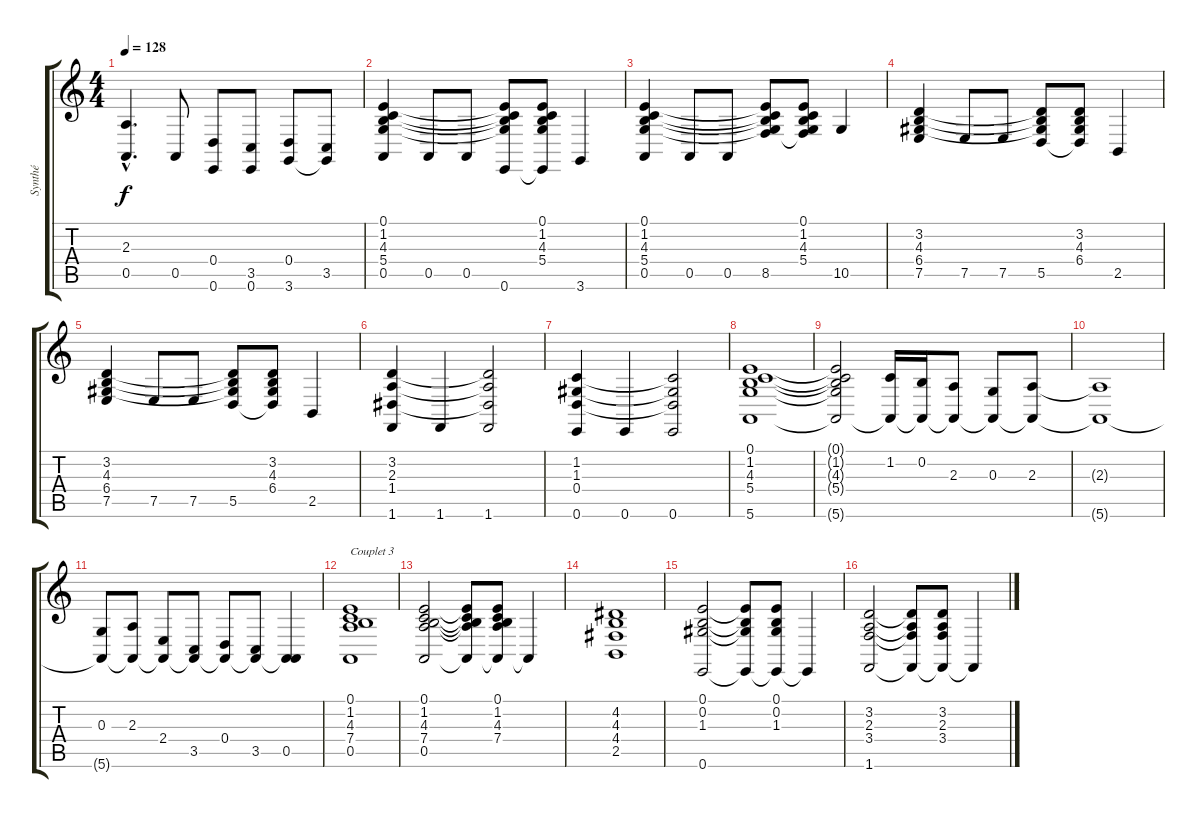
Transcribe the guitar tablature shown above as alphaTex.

\track ("Synthé" "Synthé") {instrument electricpiano2}
\staff {score tabs}
\tuning (E4 B3 G3 D3 A2 E2) {hide}
\ts (4 4)
\tempo 128
\clef g2
\ks c
(2.3{hac} 0.5{hac}).4{d dy f} 0.5.8 (0.4 0.6).8 (3.5 0.6).8 (0.4 3.6).8 (3.5 3.6{t}).8 |
(0.1 1.2 4.3 5.4 0.5).4 0.5.8 0.5.8 (0.1{t} 1.2{t} 4.3{t} 5.4{t} 0.6).8 (0.1 1.2 4.3 5.4 0.6{t}).8 3.6.4 |
(0.1 1.2 4.3 5.4 0.5).4 0.5.8 0.5.8 (0.1{t} 1.2{t} 4.3{t} 5.4{t} 8.5).8 (0.1 1.2 4.3 5.4 8.5{t}).8 10.5.4 |
(3.2 4.3 6.4 7.5).4 7.5.8 7.5.8 (3.2{t} 4.3{t} 6.4{t} 5.5).8 (3.2 4.3 6.4 5.5{t}).8 2.5.4 |
(3.2 4.3 6.4 7.5).4 7.5.8 7.5.8 (3.2{t} 4.3{t} 6.4{t} 5.5).8 (3.2 4.3 6.4 5.5{t}).8 2.5.4 |
(3.2 2.3 1.4 1.6).4 1.6.4 (3.2{t} 2.3{t} 1.4{t} 1.6).2 |
(1.2 1.3 0.4 0.6).4 0.6.4 (1.2{t} 1.3{t} 0.4{t} 0.6).2 |
(0.1 1.2 4.3 5.4 5.6).1 |
(0.1{t} 1.2{t} 4.3{t} 5.4{t} 5.6{t}).2 (1.2 5.6{t}).16 (0.2 5.6{t}).16 (2.3 5.6{t}).8 (0.3 5.6{t}).8 (2.3 5.6{t}).8 |
(2.3{t} 5.6{t}).1 |
(0.3 5.6{t}).8 (2.3 5.6{t}).8 (2.4 5.6{t}).8 (3.5 5.6{t}).8 (0.4 5.6{t}).8 (3.5 5.6{t}).8 (0.5 5.6{t}).4 |
(0.1 1.2 4.3 7.4 0.5).1{txt "Couplet 3"} |
(0.1 1.2 4.3 7.4 0.5).2 (0.1{t} 1.2{t} 4.3{t} 7.4{t} 0.5{t}).8 (0.1 1.2 4.3 7.4 0.5{t}).8 0.5{t}.4 |
(4.2 4.3 4.4 2.5).1 |
(0.1 0.2 1.3 0.6).2 (0.1{t} 0.2{t} 1.3{t} 0.6{t}).8 (0.1 0.2 1.3 0.6{t}).8 0.6{t}.4 |
(3.2 2.3 3.4 1.6).2 (3.2{t} 2.3{t} 3.4{t} 1.6{t}).8 (3.2 2.3 3.4 1.6{t}).8 1.6{t}.4
